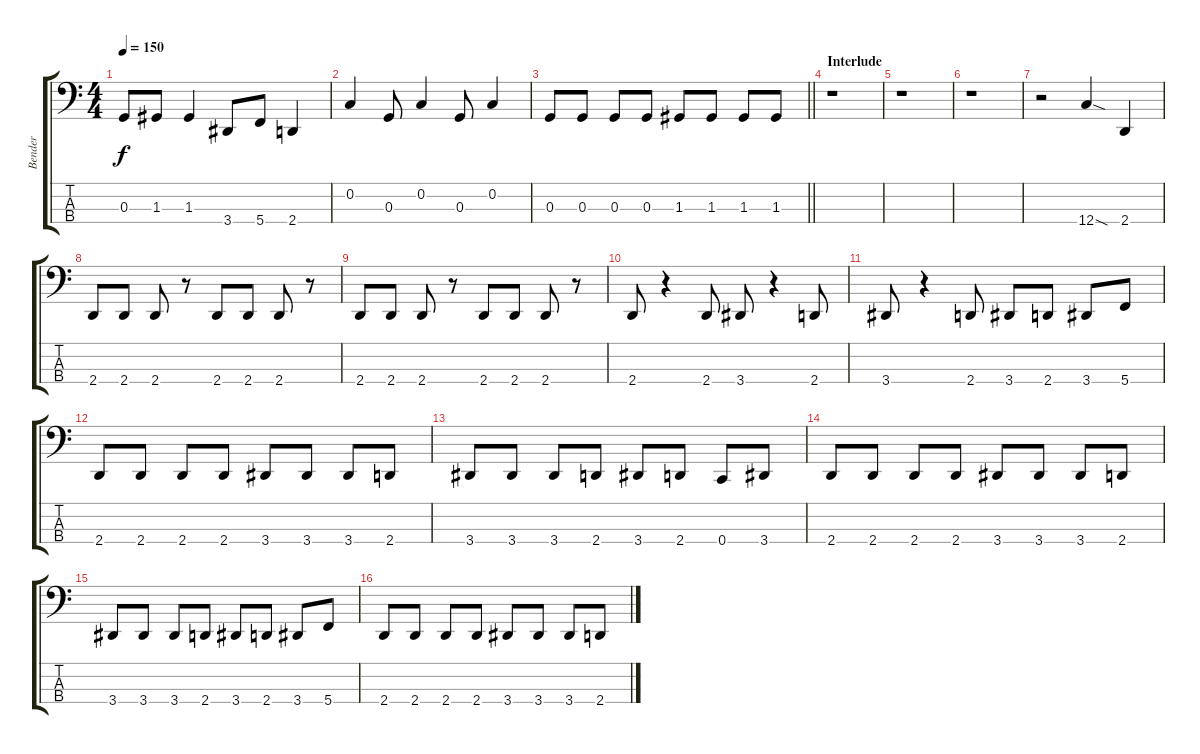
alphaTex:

\track ("Bender" "Bender") {instrument electricbasspick}
\staff {score tabs}
\tuning (F2 C2 G1 C1) {hide}
\ts (4 4)
\tempo 150
\clef f4
\ks c
0.3.8{dy f} 1.3.8 1.3.4 3.4.8 5.4.8 2.4.4 |
0.2.4 0.3.8 0.2.4 0.3.8 0.2.4 |
\barLineRight lightlight
0.3.8 0.3.8 0.3.8 0.3.8 1.3.8 1.3.8 1.3.8 1.3.8 |
\section ("" "Interlude")
r.1 |
r.1 |
r.1 |
r.2 12.4{sod}.4 2.4.4 |
2.4.8 2.4.8 2.4.8 r.8 2.4.8 2.4.8 2.4.8 r.8 |
2.4.8 2.4.8 2.4.8 r.8 2.4.8 2.4.8 2.4.8 r.8 |
2.4.8 r.4 2.4.8 3.4.8 r.4 2.4.8 |
3.4.8 r.4 2.4.8 3.4.8 2.4.8 3.4.8 5.4.8 |
2.4.8 2.4.8 2.4.8 2.4.8 3.4.8 3.4.8 3.4.8 2.4.8 |
3.4.8 3.4.8 3.4.8 2.4.8 3.4.8 2.4.8 0.4.8 3.4.8 |
2.4.8 2.4.8 2.4.8 2.4.8 3.4.8 3.4.8 3.4.8 2.4.8 |
3.4.8 3.4.8 3.4.8 2.4.8 3.4.8 2.4.8 3.4.8 5.4.8 |
2.4.8 2.4.8 2.4.8 2.4.8 3.4.8 3.4.8 3.4.8 2.4.8
